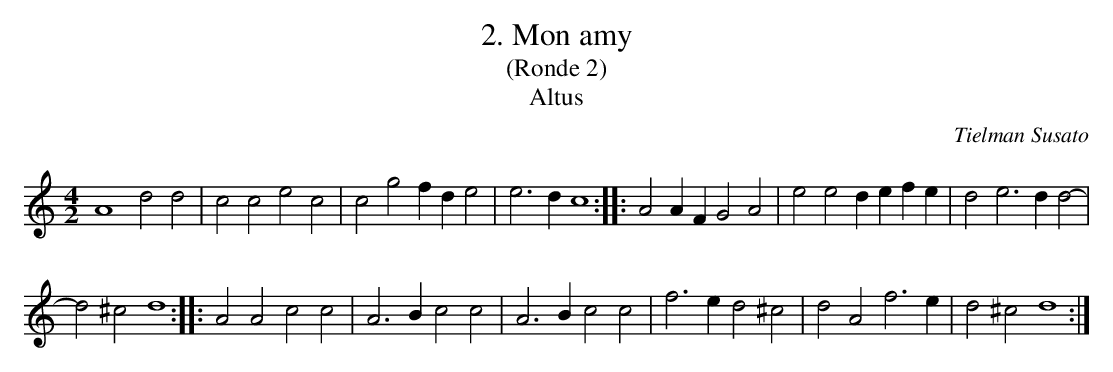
X:1
T:2. Mon amy
T:(Ronde 2)
C:Tielman Susato
M:4/2
L:1/2
T: Altus
K:C -8va
A2dd|ccec|cgf/2d/2e|e>dc2::AA/2F/2GA|eed/2e/2f/2e/2|de>dd-|
d^cd2::AAcc|A>Bcc|A>Bcc|f>ed^c|dAf>e|d^cd2:|
